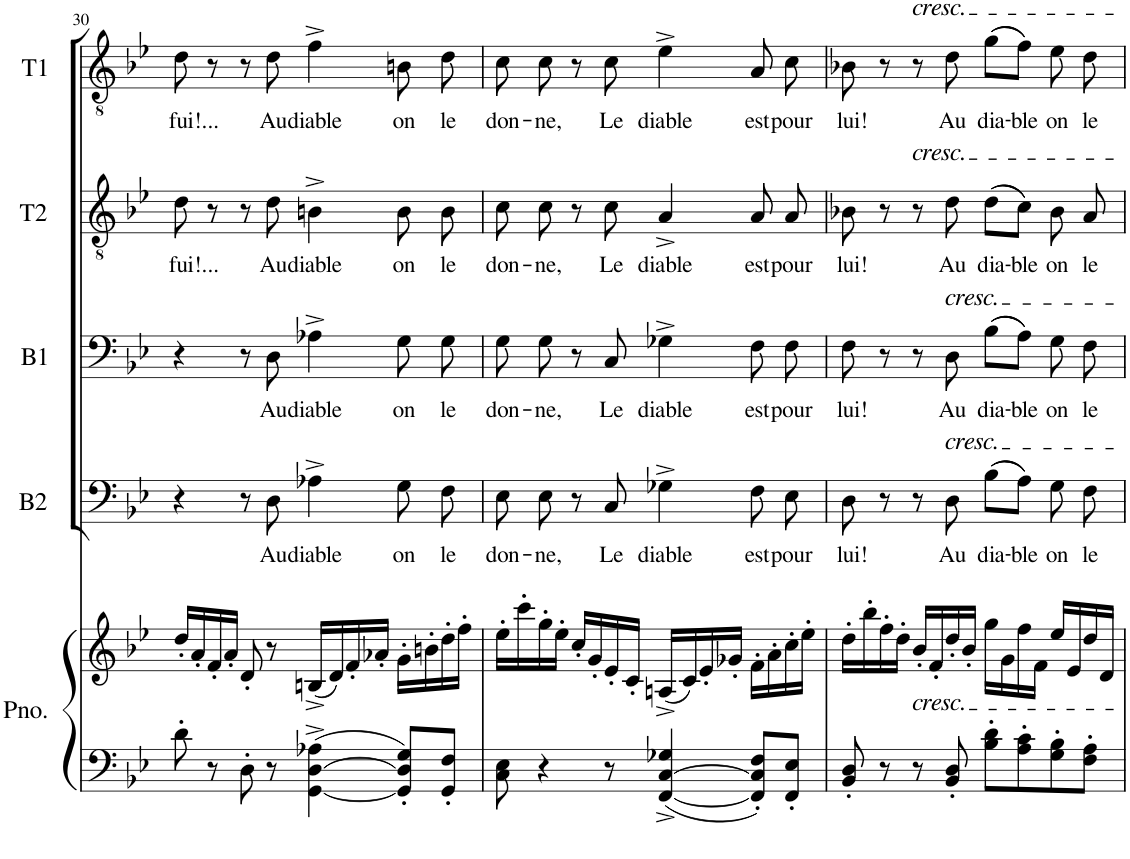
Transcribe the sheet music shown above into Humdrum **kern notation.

**kern	**kern	**kern	**text	**kern	**text	**kern	**text	**kern	**text
*part5	*part5	*part4	*part4	*part3	*part3	*part2	*part2	*part1	*part1
*staff6	*staff5	*staff4	*staff4	*staff3	*staff3	*staff2	*staff2	*staff1	*staff1
*I"Piano	*	*I"Basse 2	*	*I"Basse 1	*	*I"Tenor 2	*	*I"Tenor 1	*
*I'Pno.	*	*I'B2	*	*I'B1	*	*I'T2	*	*I'T1	*
!!LO:PB:g=z
*clefF4	*clefG2	*clefF4	*	*clefF4	*	*clefGv2	*	*clefGv2	*
*k[b-e-]	*k[b-e-]	*k[b-e-]	*	*k[b-e-]	*	*k[b-e-]	*	*k[b-e-]	*
*M4/4	*M4/4	*M4/4	*	*M4/4	*	*M4/4	*	*M4/4	*
*met(c)	*met(c)	*met(c)	*	*met(c)	*	*met(c)	*	*met(c)	*
=30	=30	=30	=30	=30	=30	=30	=30	=30	=30
!	!	!	!	!	!	!	!LO:LY:b	!	!LO:LY:b
8d'\	16dd'/LL	4r	.	4r	.	8d\	fui!...	8d\	fui!...
.	16a'/	.	.	.	.	.	.	.	.
8r	16f'/	.	.	.	.	8r	.	8r	.
.	16a'/JJ	.	.	.	.	.	.	.	.
8D'\	8d'/	8r	.	8r	.	8r	.	8r	.
!	!	!	!LO:LY:b	!	!LO:LY:b	!	!LO:LY:b	!	!LO:LY:b
8r	8r	8D\	Au	8D\	Au	8d\	Au	8d\	Au
!	!	!	!LO:LY:b	!	!LO:LY:b	!	!LO:LY:b	!	!LO:LY:b
[4GG\^ [4D\^ 4A-X\^	(16Bn^/LL	4A-X^\	diable	4A-X^\	diable	4Bn^\	diable	4f^\	diable
.	16d/)	.	.	.	.	.	.	.	.
.	16f'/	.	.	.	.	.	.	.	.
.	16a-X'/JJ	.	.	.	.	.	.	.	.
!	!	!	!LO:LY:b	!	!LO:LY:b	!	!LO:LY:b	!	!LO:LY:b
8GG/]' 8D/]' 8G/'L	16g'\LL	8G\	on	8G\	on	8B\	on	8Bn\	on
.	16bn'\	.	.	.	.	.	.	.	.
!	!	!	!LO:LY:b	!	!LO:LY:b	!	!LO:LY:b	!	!LO:LY:b
8GG/' 8F/'J	16dd'\	8F\	le	8G\	le	8B\	le	8d\	le
.	16ff'\JJ	.	.	.	.	.	.	.	.
=31	=31	=31	=31	=31	=31	=31	=31	=31	=31
!	!	!	!LO:LY:b	!	!LO:LY:b	!	!LO:LY:b	!	!LO:LY:b
8C\ 8E-\	16ee-'\LL	8E-\	don-	8G\	don-	8c\	don-	8c\	don-
.	16ccc'\	.	.	.	.	.	.	.	.
!	!	!	!LO:LY:b	!	!LO:LY:b	!	!LO:LY:b	!	!LO:LY:b
4r	16gg'\	8E-\	-ne,	8G\	-ne,	8c\	-ne,	8c\	-ne,
.	16ee-'\JJ	.	.	.	.	.	.	.	.
.	16cc'/LL	8r	.	8r	.	8r	.	8r	.
.	16g'/	.	.	.	.	.	.	.	.
!	!	!	!LO:LY:b	!	!LO:LY:b	!	!LO:LY:b	!	!LO:LY:b
8r	16e-'/	8C/	Le	8C/	Le	8c\	Le	8c\	Le
.	16c'/JJ	.	.	.	.	.	.	.	.
!	!	!	!LO:LY:b	!	!LO:LY:b	!	!LO:LY:b	!	!LO:LY:b
[4FF/^ [4C/^ 4G-X/^	(16An^/LL	4G-X^\	diable	4G-X^\	diable	4A^/	diable	4e-^\	diable
.	16c/)	.	.	.	.	.	.	.	.
.	16e-'/	.	.	.	.	.	.	.	.
.	16g-X'/JJ	.	.	.	.	.	.	.	.
!	!	!	!LO:LY:b	!	!LO:LY:b	!	!LO:LY:b	!	!LO:LY:b
8FF/]' 8C/]' 8F/'L	16f'\LL	8F\	est	8F\	est	8A/	est	8A/	est
.	16a'\	.	.	.	.	.	.	.	.
!	!	!	!LO:LY:b	!	!LO:LY:b	!	!LO:LY:b	!	!LO:LY:b
8FF/' 8E-/'J	16cc'\	8E-\	pour	8F\	pour	8A/	pour	8c\	pour
.	16ee-'\JJ	.	.	.	.	.	.	.	.
=32	=32	=32	=32	=32	=32	=32	=32	=32	=32
!	!	!	!LO:LY:b	!	!LO:LY:b	!	!LO:LY:b	!	!LO:LY:b
8BB-/' 8D/'	16dd'\LL	8D\	lui!	8F\	lui!	8B-X\	lui!	8B-X\	lui!
.	16bb-'\	.	.	.	.	.	.	.	.
8r	16ff'\	8r	.	8r	.	8r	.	8r	.
.	16dd'\JJ	.	.	.	.	.	.	.	.
!	!	!	!	!	!	!	!	!LO:TX:a:i:t=cresc.	!
!	!	!	!	!	!	!LO:TX:a:i:t=cresc.	!	!	!
!	!LO:TX:b:i:t=cresc.	!	!	!	!	!	!	!	!
8r	16b-'/LL	8r	.	8r	.	8r	.	8r	.
.	16f'/	.	.	.	.	.	.	.	.
!	!	!	!	!LO:TX:a:i:t=cresc.	!	!	!	!	!
!	!	!LO:TX:a:i:t=cresc.	!	!	!	!	!	!	!
!	!	!	!LO:LY:b	!	!LO:LY:b	!	!LO:LY:b	!	!LO:LY:b
8BB-/' 8D/'	16dd'/	8D\	Au	8D\	Au	8d\	Au	8d\	Au
.	16b-'/JJ	.	.	.	.	.	.	.	.
!	!	!	!LO:LY:b	!	!LO:LY:b	!	!LO:LY:b	!	!LO:LY:b
8B-\' 8d\'L	16gg\LL	((8B-\L	dia-	((8B-\L	dia-	((8d\L	dia-	((8g\L	dia-
.	16g\	.	.	.	.	.	.	.	.
!	!	!	!LO:LY:b	!	!LO:LY:b	!	!LO:LY:b	!	!LO:LY:b
8A\' 8c\'	16ff\	8A\J))	-ble	8A\J))	-ble	8c\J))	-ble	8f\J))	-ble
.	16f\JJ	.	.	.	.	.	.	.	.
!	!	!	!LO:LY:b	!	!LO:LY:b	!	!LO:LY:b	!	!LO:LY:b
8G\' 8B-\'	16ee-/LL	8G\	on	8G\	on	8B-\	on	8e-\	on
.	16e-/	.	.	.	.	.	.	.	.
!	!	!	!LO:LY:b	!	!LO:LY:b	!	!LO:LY:b	!	!LO:LY:b
8F\' 8A\'J	16dd/	8F\	le	8F\	le	8A/	le	8d\	le
.	16d/JJ	.	.	.	.	.	.	.	.
=	=	=	=	=	=	=	=	=	=
*-	*-	*-	*-	*-	*-	*-	*-	*-	*-
